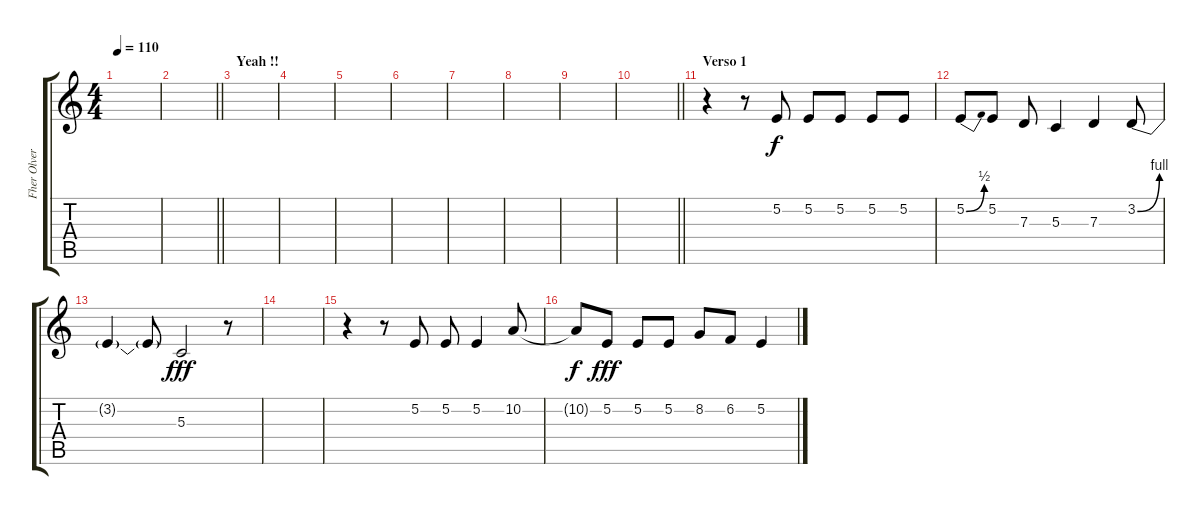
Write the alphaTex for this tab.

\track ("Fher Olvera" "Fher Olver") {instrument accordion}
\staff {score tabs}
\tuning (E4 B3 G3 D3 A2 E2) {hide}
\ts (4 4)
\tempo 110
\clef g2
\ks c
|
\barLineRight lightlight
|
\section ("" "Yeah !!")
|
|
|
|
|
|
|
\barLineRight lightlight
|
\section ("" "Verso 1")
r.4 r.8 5.2.8 5.2.8 5.2.8 5.2.8 5.2.8 |
5.2{be (bend 0 0 60 2)}.8 5.2.8 7.3.8 5.3.4 7.3.4 3.2{be (bend 0 0 60 4)}.8 |
3.2{t}.4{dy f} 3.2{t}.8 5.3.2{dy fff} r.8 |
|
r.4 r.8 5.2.8 5.2.8 5.2.4 10.2.8 |
10.2{t}.8{dy f} 5.2.8{dy fff} 5.2.8 5.2.8 8.2.8 6.2.8 5.2.4
